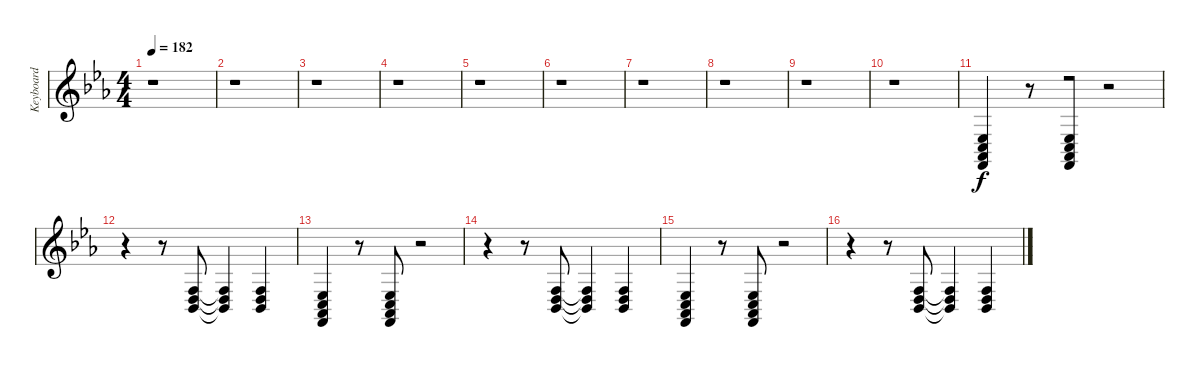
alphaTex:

\track ("Keyboard" "Keyboard") {instrument churchorgan}
\staff {score}
\tuning (E4 B3 G3 D3 A2 E2 B1) {hide}
\ts (4 4)
\tempo 182
\clef g2
\ks eb
r.1{dy f} |
r.1 |
r.1 |
r.1 |
r.1 |
r.1 |
r.1 |
r.1 |
r.1 |
r.1 |
(1.4 3.5 4.6 6.7).4{beam merge} r.8 (1.4 3.5 4.6 6.7).8 r.2 |
r.4 r.8 (3.4 5.5 6.6).8 (3.4{t} 5.5{t} 6.6{t}).4 (3.4 5.5 6.6).4 |
(1.4 3.5 4.6 6.7).4 r.8 (1.4 3.5 4.6 6.7).8 r.2 |
r.4 r.8 (3.4 5.5 6.6).8 (3.4{t} 5.5{t} 6.6{t}).4 (3.4 5.5 6.6).4 |
(1.4 3.5 4.6 6.7).4 r.8 (1.4 3.5 4.6 6.7).8 r.2 |
r.4 r.8 (3.4 5.5 6.6).8 (3.4{t} 5.5{t} 6.6{t}).4 (3.4 5.5 6.6).4
